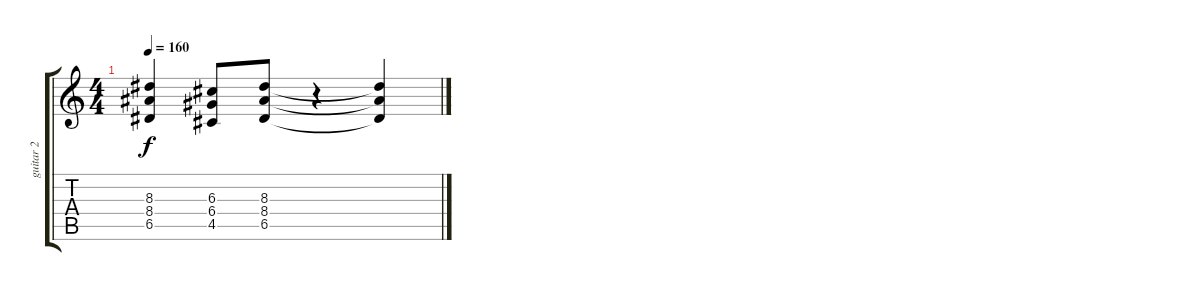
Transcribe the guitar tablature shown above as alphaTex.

\track ("guitar 2" "guitar 2") {instrument distortionguitar}
\staff {score tabs}
\tuning (E4 B3 G3 D3 A2 E2) {hide}
\ts (4 4)
\tempo 160
\clef g2
\ks c
(8.3 8.4 6.5).4{dy f} (6.3 6.4 4.5).8 (8.3 8.4 6.5).8 r.4 (8.3{t} 8.4{t} 6.5{t}).4
